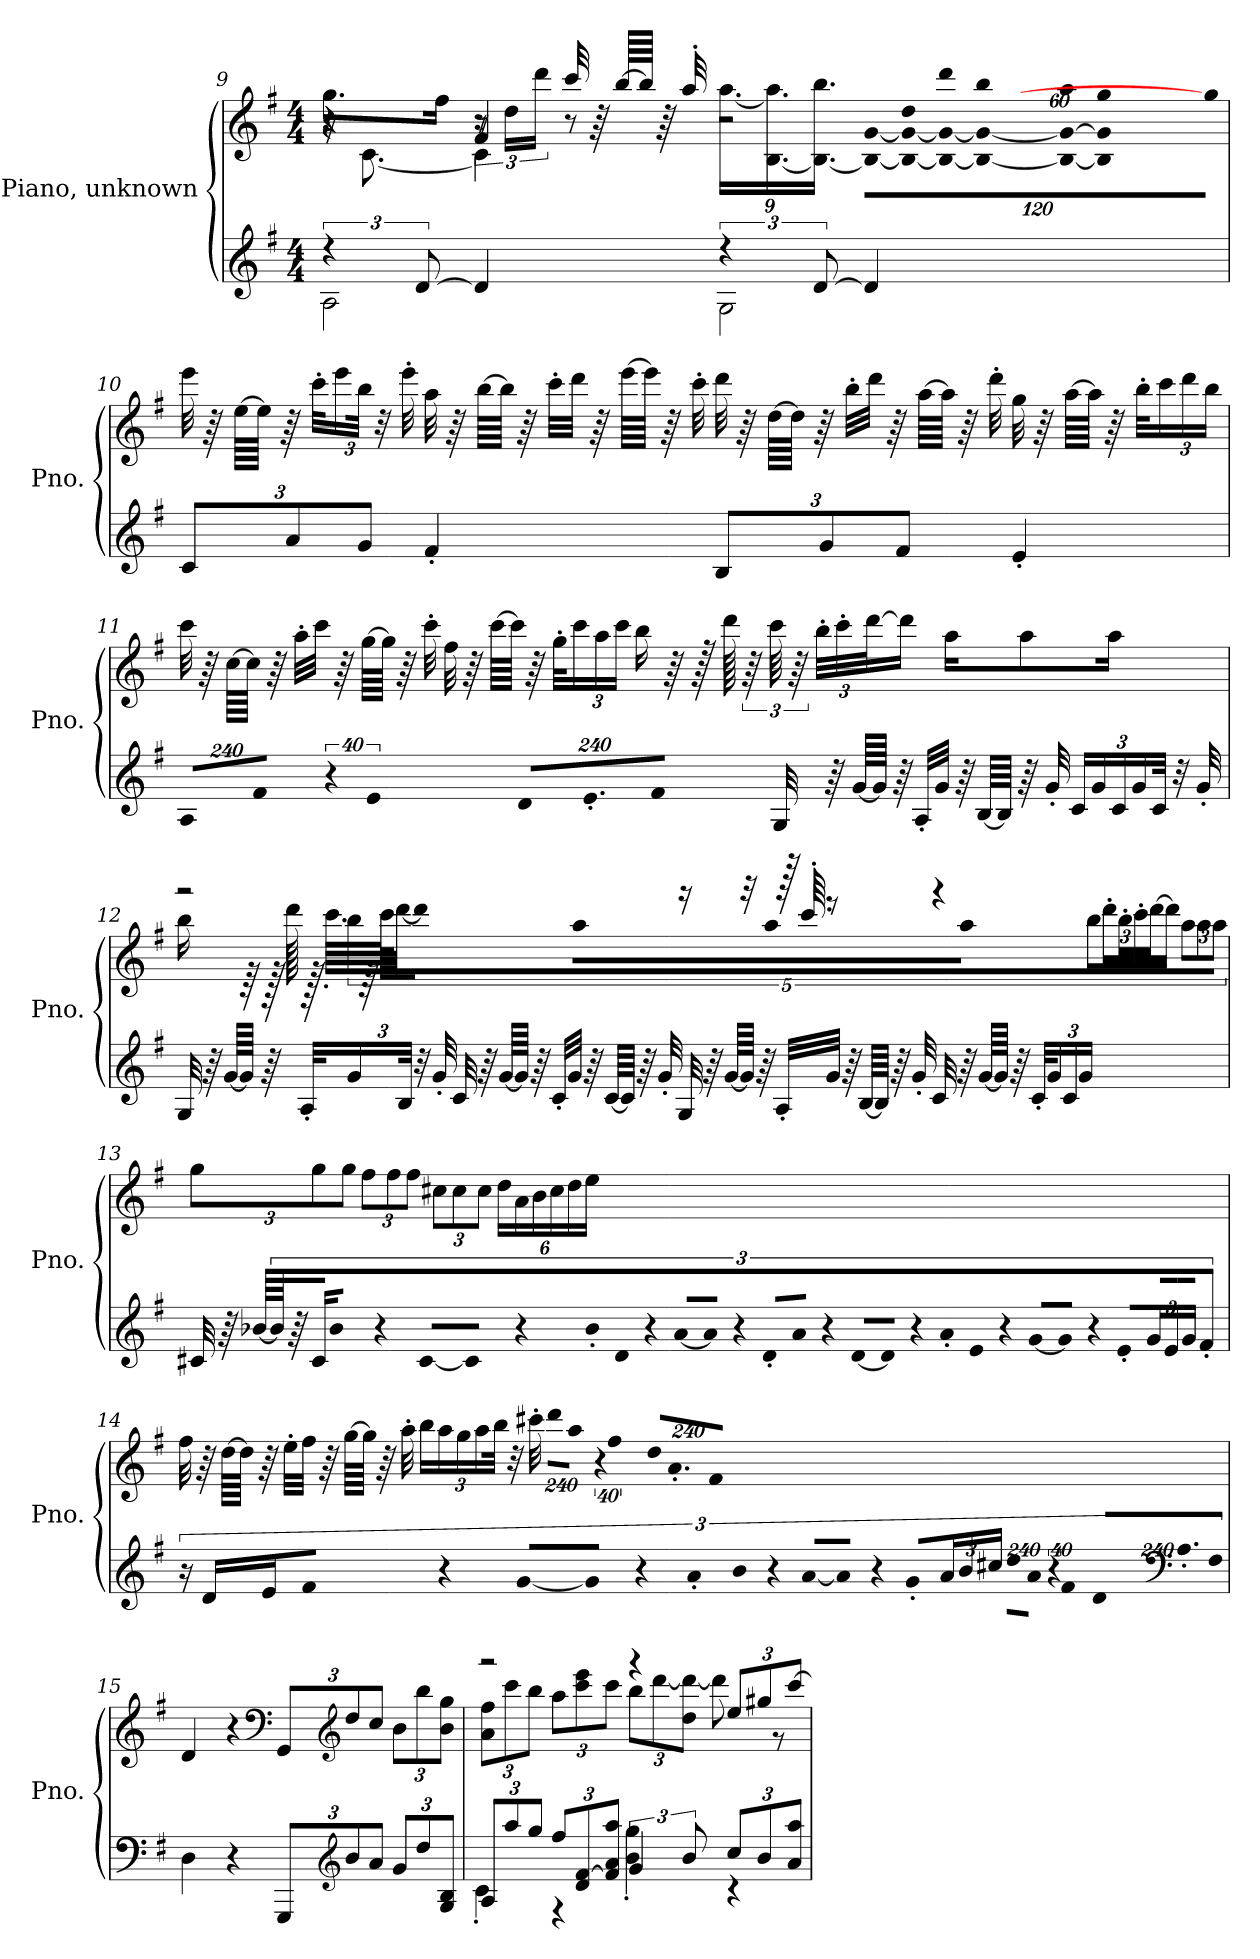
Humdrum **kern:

**kern	**kern
*part1	*part1
*staff2	*staff1
*I"Piano, unknown	*
*I'Pno.	*
!!LO:PB:g=z
*clefG2	*clefG2
*k[f#]	*k[f#]
*M4/4	*M4/4
=9	=9
*^	*^
*	*	*	*^
*	*	*	*	*^
6r	2A\	4r	8.gg\L	4r	16r
.	.	.	.	.	[8.c\
[12d/	.	.	.	.	.
.	.	.	16ff#\Jk	.	.
4d/]	.	8r	24r	4f#/	4c\]
.	.	.	24dd\LL	.	.
.	.	.	24ddd\JJ	.	.
.	.	32ccc/	8r	.	.
.	.	64r	.	.	.
.	.	[64bb/LLLL	.	.	.
.	.	64bb/JJJJ]	.	.	.
.	.	64r	.	.	.
.	.	32aa'/	.	.	.
*	*	*	*Xbrackettup	*	*
6r	2G\	2r	[18.aa\LL	2r	2r
.	.	.	[18.B\ 18.aa\]	.	.
[12d/	.	.	18.B\_ 18.bb\JJ	.	.
!	!	!	!LO:N:vis=16	!	!
4d/]	.	.	1920%107B\_ [1920%107g\LL	.	.
!	!	!	!LO:N:vis=32	!	!
.	.	.	1920%53B\_ 1920%53g\_ 1920%53dd\L	.	.
!	!	!	!LO:N:vis=32	!	!
.	.	.	1920%53B\_ 1920%53g\_ 1920%53ddd\J	.	.
!	!	!	!LO:N:vis=16	!	!
.	.	.	1920%107B\_ 1920%107g\_ 1920%107bb\	.	.
!	!	!	!LO:N:vis=32	!	!
.	.	.	1920%53B\_ 1920%53g\_ 1920%53aa\L	.	.
!	!	!	!LO:N:vis=32	!	!
.	.	.	1920%53B\] 1920%53g\] [1920%53gg\	.	.
.	.	.	1920ryy	.	.
!	!	!	!LO:N:vis=32	!	!
.	.	.	1920%53gg\JJJ]	.	.
*v	*v	*	*	*	*
*	*v	*v	*v	*v
!!LO:LB:g=z
=10	=10
*Xbrackettup	*
12c/L	32eee\
.	64r
.	[64ee\LLLL
.	64ee\JJJJ]
.	64r
12a/	.
.	32ccc'\KLL
.	24eee\
12g/J	48bb\JJk
.	32r
.	32eee'\
4f#'/	32aa\
.	64r
.	[64bb\LLLL
.	64bb\JJJJ]
.	64r
.	32ccc'\LLL
.	32ddd\JJJ
.	64r
.	[64eee\LLLL
.	64eee\JJJJ]
.	64r
.	32ccc'\
12B/L	32ddd\
.	64r
.	[64dd\LLLL
.	64dd\JJJJ]
.	64r
12g/	.
.	32bb'\LLL
.	32ddd\JJJ
.	64r
12f#/J	.
.	[64aa\LLLL
.	64aa\JJJJ]
.	64r
.	32ddd'\
4e'/	32gg\
.	64r
.	[64aa\LLLL
.	64aa\JJJJ]
.	64r
.	32bb'\KLL
.	24ccc\
.	24ddd\
.	24bb\JJ
!!LO:LB:g=z
=11	=11
*brackettup	*
!LO:N:vis=16	!
1920%137A/LL	32ccc\
.	64r
.	[64cc\LLLL
.	64cc\JJJJ]
!LO:N:vis=16	!
1920%137f#/JJ	.
.	64r
.	32aa'\LLL
.	32ccc\JJJ
!LO:N:vis=32	!
640%23r	.
.	64r
.	[64gg\LLLL
!LO:N:vis=16	!
1920%137e/	.
.	64gg\JJJJ]
.	64r
.	32ccc'\
!LO:N:vis=16	!
1920%137d/LL	32ff#\
.	64r
.	[64ccc\LLLL
.	64ccc\JJJJ]
!LO:N:vis=16.	!
960%103e'/	.
.	64r
.	32gg'\KLL
.	24ccc\
.	24aa\
!LO:N:vis=16	!
1920%137f#/JJ	.
.	24ccc\JJ
32G/	16bb\
64r	.
[64g/LLLL	.
64g/JJJJ]	64r
64r	128r
.	128ddd\
*	*brackettup
32A'/LLL	96r
.	96ccc\
.	96r
*	*Xbrackettup
32g/JJJ	48bb'\LLL
.	48ccc'\
64r	.
.	[48ddd\J
[64B/LLLL	.
64B/JJJJ]	16ddd\JJ]
64r	.
32g'/	.
*Xbrackettup	*
24c/LL	16aa\KL
24g/	.
.	8aa\
24c/	.
24g/	.
48c/JJk	.
32r	16aa\Jk
32g'/	.
!!LO:LB:g=z
=12	=12
*	*^
32G/	2r	16bb\
64r	.	.
[64g/LLLL	.	.
64g/JJJJ]	.	64r
64r	.	128r
.	.	128ddd\
32A'/KLL	.	128r
.	.	64.ccc'\LLLL
*	*	*brackettup
24g/	.	80bb\JJJJ
.	.	80r
.	.	80ccc\KLLL
.	.	[40ddd\J
48B/JJk	.	.
32r	.	16ddd\JJ]
32g'/	.	.
32c/	.	16aa\KL
64r	.	.
[64g/LLLL	.	.
64g/JJJJ]	.	8aa\
64r	.	.
32c'/LLL	.	.
32g/JJJ	.	.
64r	.	.
[64c/LLLL	.	.
64c/JJJJ]	.	16aa\Jk
64r	.	.
32g'/	.	.
*	*	*Xbrackettup
32G/	16r	12bb\L
64r	.	.
[64g/LLLL	.	.
64g/JJJJ]	32r	.
64r	.	.
.	.	24ddd'\L
32A'/LLL	128r	.
.	64.ccc'/	.
32g/JJJ	8r	48bb'\L
.	.	48ccc'\
64r	.	.
.	.	[48ddd\J
[64B/LLLL	.	.
64B/JJJJ]	.	16ddd\JJ]
64r	.	.
32g'/	.	.
32c/	4r	12aa\L
64r	.	.
[64g/LLLL	.	.
64g/JJJJ]	.	.
64r	.	.
.	.	12aa\
32c'/KLL	.	.
24g/	.	.
24c/	.	12aa\J
24g/JJ	.	.
*	*v	*v
!!LO:LB:g=z
=13	=13
32c#X/	12gg\L
64r	.
[64b-X\LLLL	.
*brackettup	*
96b-\JJJJ]	.
96r	.
24c#/LL	12gg\
32b-/JJk	.
64r	.
.	12gg\J
[64c#/LLLL	.
64c#/JJJJ]	.
64r	.
32b-'\	.
32d/	12ff#\L
64r	.
[64a/LLLL	.
64a/JJJJ]	.
64r	.
.	12ff#\
32d'/LLL	.
32a/JJJ	.
64r	.
.	12ff#\J
[64d/LLLL	.
64d/JJJJ]	.
64r	.
32a'/	.
32e/	12cc#X\L
64r	.
[64g/LLLL	.
64g/JJJJ]	.
64r	.
.	12cc#\
32e'/KLL	.
*Xbrackettup	*
24g/	.
24e/	12cc#\J
24g/JJ	.
4f#'/	24dd\LL
.	24a\
.	24b\
.	24cc#\
.	24dd\
.	24ee\JJ
!!LO:LB:g=z
=14	=14
*brackettup	*
24r	32ff#\
.	64r
24d/LL	.
.	[64dd\LLLL
.	64dd\JJJJ]
.	64r
24e/	.
.	32ee'\LLL
32f#/JJk	32ff#\JJJ
64r	64r
[64g/LLLL	[64gg\LLLL
64g/JJJJ]	64gg\JJJJ]
64r	64r
32a'/	32aa'\
32b\	24bb\LL
64r	.
.	24aa\
[64a/LLLL	.
64a/JJJJ]	.
64r	.
.	24gg\
32g'/KLL	.
*Xbrackettup	*
24a/	24aa\
24b/	48bb\JJk
.	32r
24cc#X/JJ	.
.	32ccc#X'\
*brackettup	*
!LO:N:vis=16	!
*	*brackettup
!	!LO:N:vis=16
1920%137dd\LL	1920%137ddd\LL
!LO:N:vis=16	!LO:N:vis=16
1920%137a\JJ	1920%137aa\JJ
!LO:N:vis=32	!LO:N:vis=32
640%23r	640%23r
!LO:N:vis=16	!LO:N:vis=16
1920%137f#/	1920%137ff#\
!LO:N:vis=16	!LO:N:vis=16
1920%137d/LL	1920%137dd/LL
*clefF4	*
!LO:N:vis=16.	!LO:N:vis=16.
960%103A'/	960%103a'/
!LO:N:vis=16	!LO:N:vis=16
1920%137F#/JJ	1920%137f#/JJ
=15	=15
4D\	4d/
4r	4r
*	*clefF4
*Xbrackettup	*Xbrackettup
12GGG/L	12GG/L
*clefG2	*clefG2
12b/	12dd/
12a/J	12cc/J
12g/L	12b\L
12dd/	12bb\
12G/ 12B/J	12b\ 12gg\J
!!LO:PB:g=z
=16	=16
*^	*^
12A/L	4c'\	2r	12a\ 12ff#\L
12aa/	.	.	12ccc\
12gg/J	.	.	12bb\J
12ff#/L	4r	.	12aa\L
12d/ [12f#/	.	.	12ccc\ 12eee\
12f#/] 12a/ 12aa/J	.	.	12ccc\J
*brackettup	*	*	*
6g/	4b\' 4gg\'	4r	12bb\L
.	.	.	[12ddd\
12b/	.	.	12dd\ 12ddd\_J
*Xbrackettup	*	*	*
12cc/L	4r	12ee/L	8ddd\]
12b/	.	12gg#X/	.
.	.	.	8r
12a/ 12aa/J	.	[12ccc/J	.
*v	*v	*	*
*	*v	*v
=	=
*-	*-
